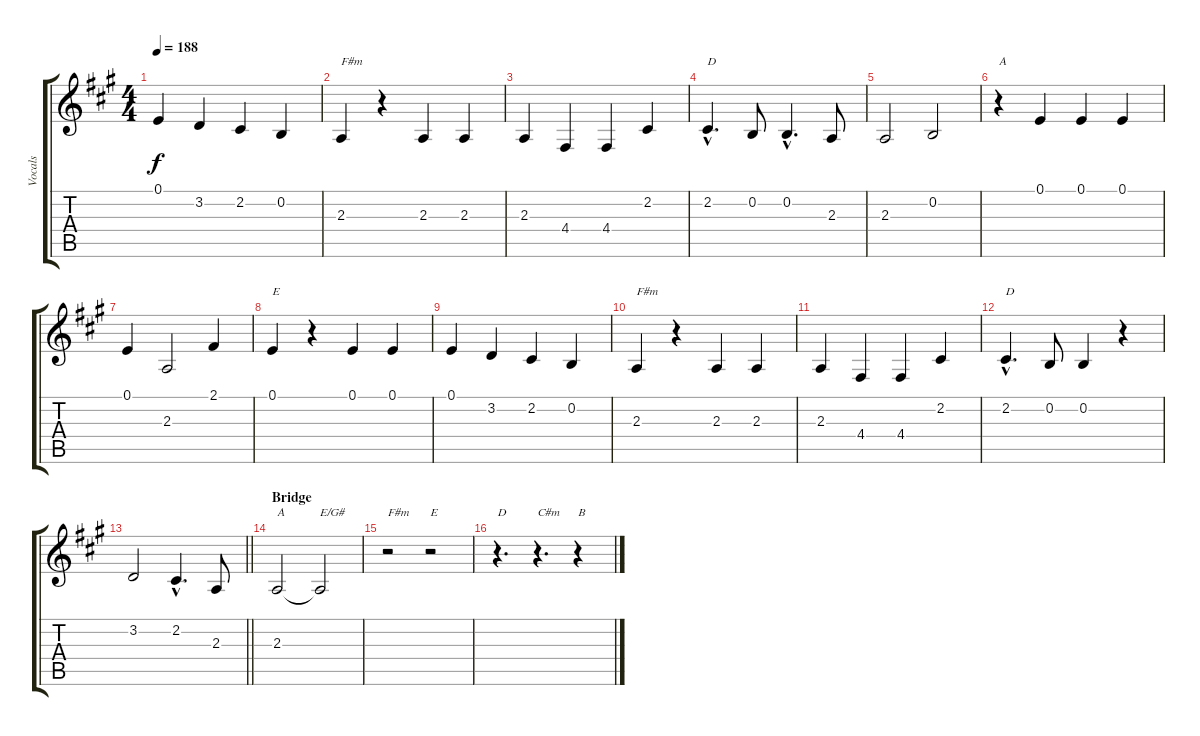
\track ("Vocals" "Vocals") {instrument sopranosax}
\staff {score tabs}
\tuning (E4 B3 G3 D3 A2 E2) {hide}
\ts (4 4)
\tempo 188
\clef g2
\ks a
0.1.4{dy f} 3.2.4 2.2.4 0.2.4 |
2.3.4{txt "F#m"} r.4 2.3.4 2.3.4 |
2.3.4 4.4.4 4.4.4 2.2.4 |
2.2{hac}.4{d txt "D"} 0.2.8 0.2{hac}.4{d} 2.3.8 |
2.3.2 0.2.2 |
r.4{txt "A"} 0.1.4 0.1.4 0.1.4 |
0.1.4 2.3.2 2.1.4 |
0.1.4{txt "E"} r.4 0.1.4 0.1.4 |
0.1.4 3.2.4 2.2.4 0.2.4 |
2.3.4{txt "F#m"} r.4 2.3.4 2.3.4 |
2.3.4 4.4.4 4.4.4 2.2.4 |
2.2{hac}.4{d txt "D"} 0.2.8 0.2.4 r.4 |
\barLineRight lightlight
3.2.2 2.2{hac}.4{d} 2.3.8 |
\section ("" "Bridge")
2.3.2{txt "A"} 2.3{t}.2{txt "E/G#"} |
r.2{txt "F#m"} r.2{txt "E"} |
r.4{d txt "D"} r.4{d txt "C#m"} r.4{txt "B"}
